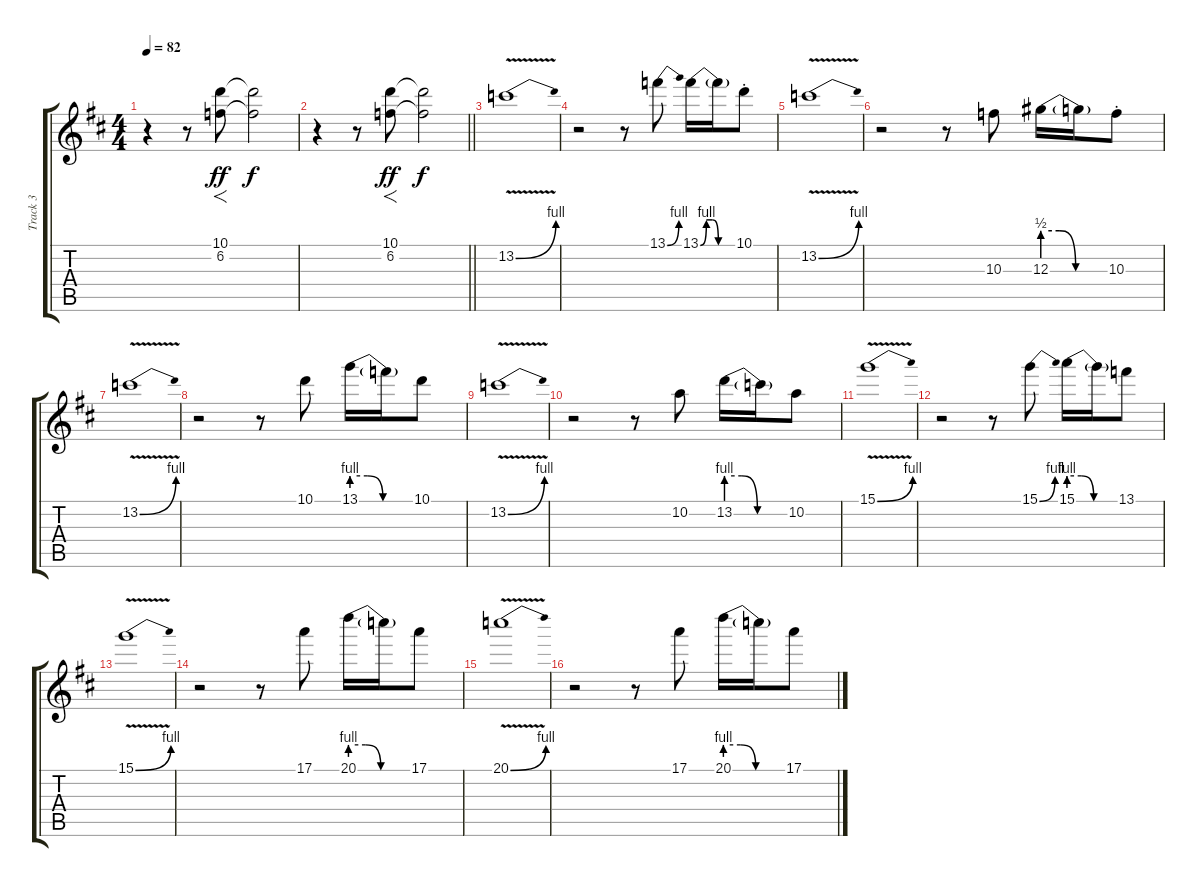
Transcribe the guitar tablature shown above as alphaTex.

\track ("Track 3" "Track 3") {instrument electricguitarjazz}
\staff {score tabs}
\tuning (E4 B3 G3 D3 A2 E2) {hide}
\ts (4 4)
\tempo 82
\clef g2
\ks d
r.4{dy f} r.8 (10.1 6.2).8{f dy ff} (10.1{t} 6.2{t}).2{dy f} |
\barLineRight lightlight
r.4 r.8 (10.1 6.2).8{f dy ff} (10.1{t} 6.2{t}).2{dy f} |
13.2{be (bend 0 0 60 4) v}.1{volume 13} |
r.2 r.8 13.1{be (bend 0 0 60 4)}.8 13.1{be (custom 0 0 10 4 20 4 30 0 60 0)}.16 13.1{t}.16 10.1{st}.8 |
13.2{be (bend 0 0 60 4) v}.1 |
r.2 r.8 10.3.8 12.3{be (custom 0 2 15 2 30 0 60 0)}.16 12.3{t}.16 10.3{st}.8 |
13.2{be (bend 0 0 60 4) v}.1 |
r.2 r.8 10.1.8 13.1{be (custom 0 4 15 4 30 0 60 0)}.16 13.1{t}.16 10.1.8 |
13.2{be (bend 0 0 60 4) v}.1 |
r.2 r.8 10.2.8 13.2{be (custom 0 4 15 4 30 0 60 0)}.16 13.2{t}.16 10.2.8 |
15.1{be (bend 0 0 60 4) v}.1 |
r.2 r.8 15.1{be (bend 0 0 60 4)}.8 15.1{be (custom 0 4 15 4 30 0 60 0)}.16 15.1{t}.16 13.1.8 |
15.1{be (bend 0 0 60 4) v}.1 |
r.2 r.8 17.1.8 20.1{be (custom 0 4 15 4 30 0 60 0)}.16 20.1{t}.16 17.1.8 |
20.1{be (bend 0 0 60 4) v}.1 |
r.2 r.8 17.1.8 20.1{be (custom 0 4 15 4 30 0 60 0)}.16 20.1{t}.16 17.1.8
